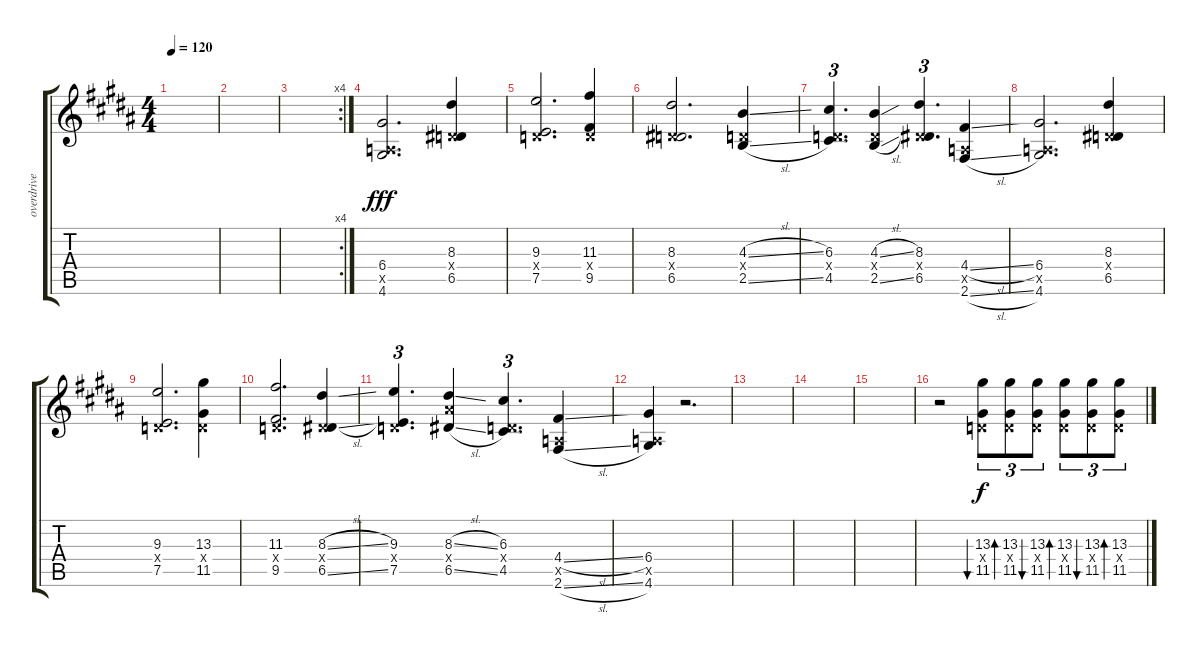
\track ("overdrive" "overdrive") {instrument overdrivenguitar}
\staff {score tabs}
\tuning (E4 B3 G3 D3 A2 E2) {hide}
\ts (4 4)
\tempo 120
\clef g2
\ks g#minor
|
|
\rc 4
|
(6.4 0.5{x} 4.6).2{d dy fff} (8.3 0.4{x} 6.5).4 |
(9.3 0.4{x} 7.5).2{d} (11.3 0.4{x} 9.5).4 |
(8.3 0.4{x} 6.5).2{d} (4.3{sl} 0.4{x} 2.5{sl}).4 |
(6.3 0.4{x} 4.5).4{d tu (3 2)} (4.3{sl} 0.4{x} 2.5{sl}).4 (8.3 0.4{x} 6.5).4{d tu (3 2)} (4.4{sl} 0.5{x} 2.6{sl}).4 |
(6.4 0.5{x} 4.6).2{d} (8.3 0.4{x} 6.5).4 |
(9.3 0.4{x} 7.5).2{d} (13.3 0.4{x} 11.5).4 |
(11.3 0.4{x} 9.5).2{d} (8.3{sl} 0.4{x} 6.5{sl}).4 |
(9.3 0.4{x} 7.5).4{d tu (3 2)} (8.3{sl} 8.4{x} 6.5{sl}).4 (6.3 0.4{x} 4.5).4{d tu (3 2)} (4.4{sl} 0.5{x} 2.6{sl}).4 |
(6.4 0.5{x} 4.6).4 r.2{d} |
|
|
|
r.2 (13.3 0.4{x} 11.5).8{tu (3 2) bu 60 dy f} (13.3 0.4{x} 11.5).8{tu (3 2) bd 60} (13.3 0.4{x} 11.5).8{tu (3 2) bu 60} (13.3 0.4{x} 11.5).8{tu (3 2) bd 60} (13.3 0.4{x} 11.5).8{tu (3 2) bu 60} (13.3 0.4{x} 11.5).8{tu (3 2) bd 60}
